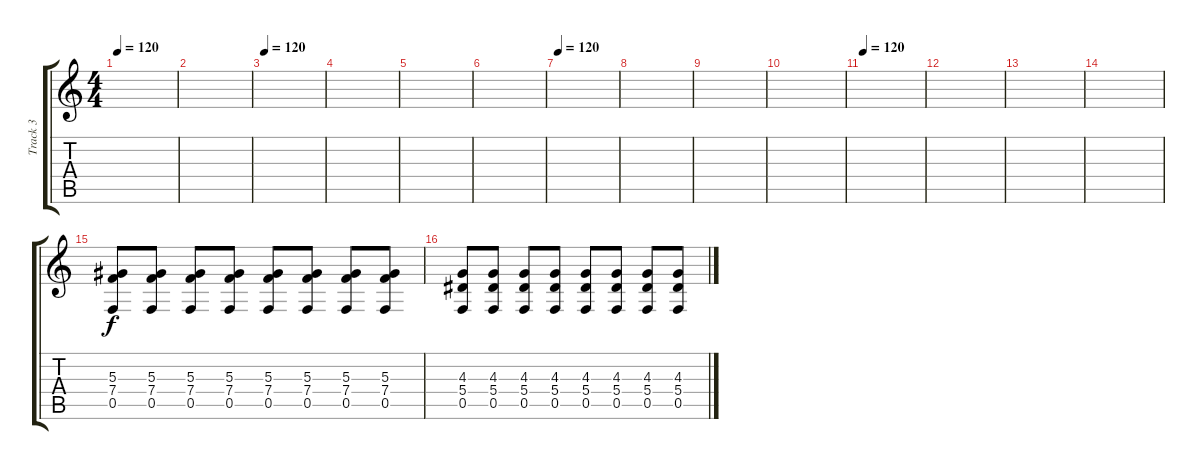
\track ("Track 3" "Track 3") {instrument distortionguitar bank 255}
\staff {score tabs}
\tuning (C4 G3 Eb3 Bb2 F2 C2) {hide}
\ts (4 4)
\tempo 120
\clef g2
\ks c
|
|
\tempo 120
|
|
|
|
\tempo 120
|
|
|
|
\tempo 120
|
|
|
|
(5.3 7.4 0.5).8 (5.3 7.4 0.5).8 (5.3 7.4 0.5).8 (5.3 7.4 0.5).8 (5.3 7.4 0.5).8 (5.3 7.4 0.5).8 (5.3 7.4 0.5).8 (5.3 7.4 0.5).8 |
(4.3 5.4 0.5).8 (4.3 5.4 0.5).8 (4.3 5.4 0.5).8 (4.3 5.4 0.5).8 (4.3 5.4 0.5).8 (4.3 5.4 0.5).8 (4.3 5.4 0.5).8 (4.3 5.4 0.5).8
